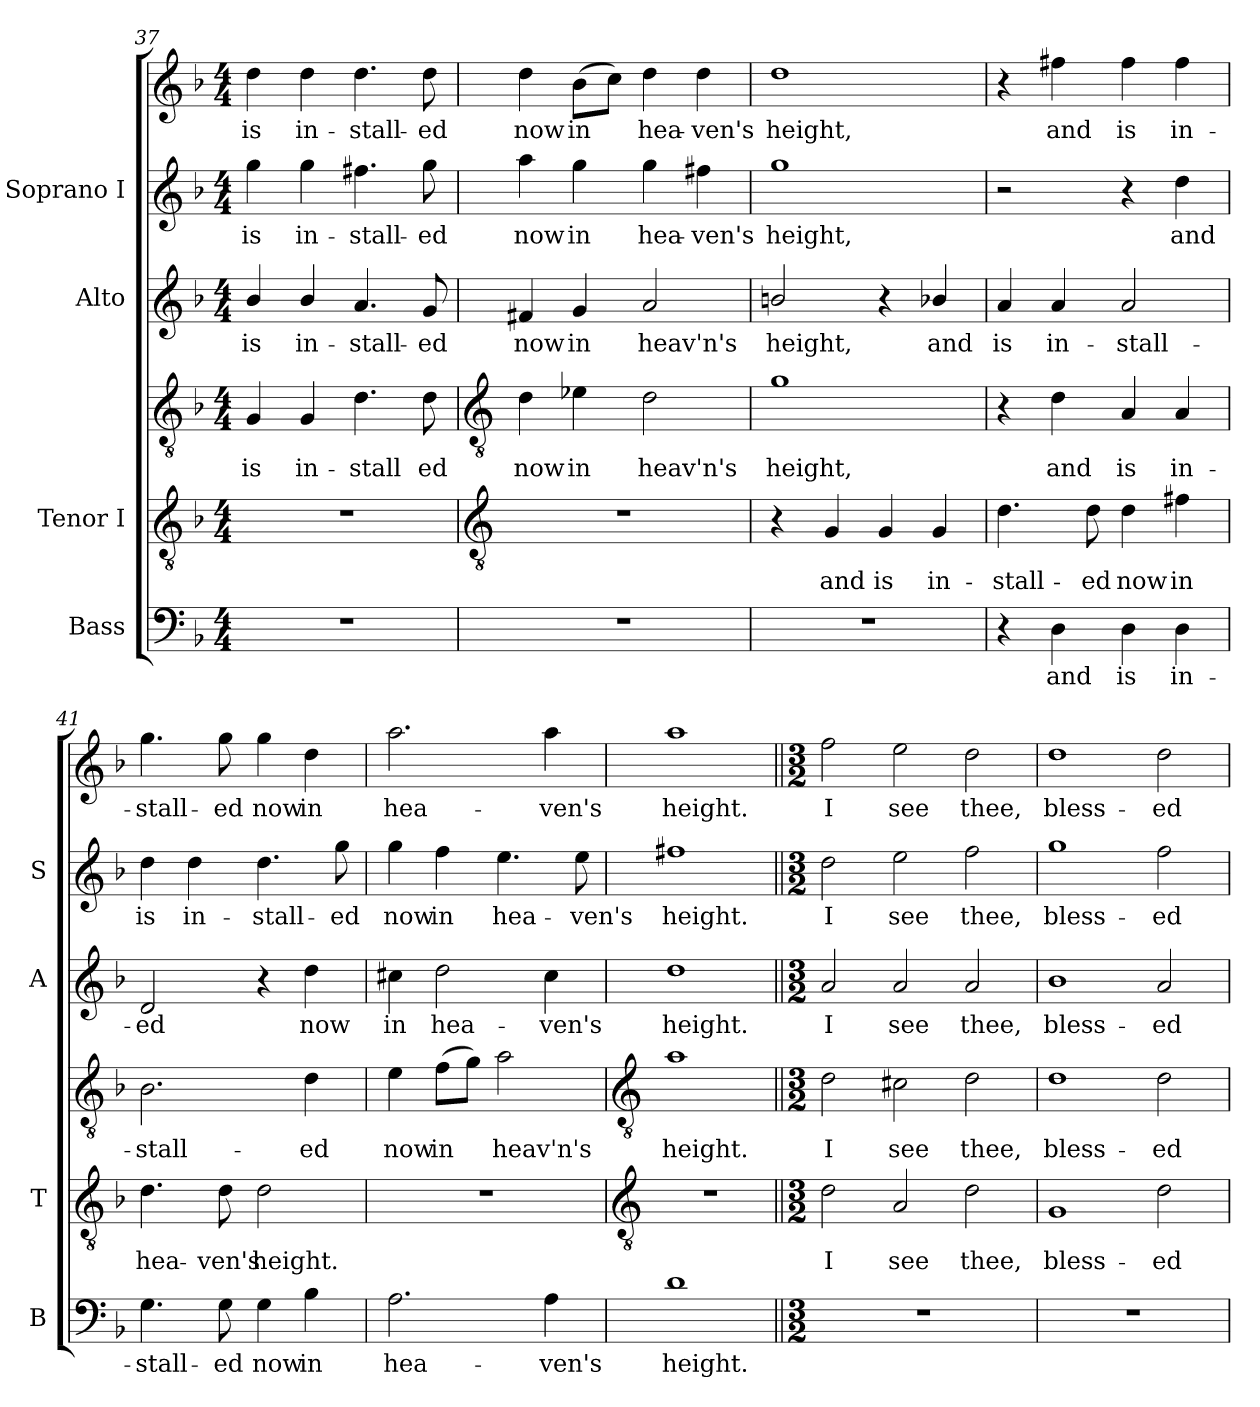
**kern	**text	**kern	**text	**kern	**text	**kern	**text	**kern	**text	**kern	**text
*part4	*part4	*part3	*part3	*part3	*part3	*part2	*part2	*part1	*part1	*part1	*part1
*staff6	*staff6	*staff5	*staff5	*staff4	*staff4	*staff3	*staff3	*staff2	*staff2	*staff1	*staff1
*I"Bass	*	*I"Tenor I	*	*	*	*I"Alto	*	*I"Soprano I	*	*	*
*I'B	*	*I'T	*	*	*	*I'A	*	*I'S	*	*	*
*clefF4	*	*clefGv2	*	*clefGv2	*	*clefG2	*	*clefG2	*	*clefG2	*
*k[b-]	*	*k[b-]	*	*k[b-]	*	*k[b-]	*	*k[b-]	*	*k[b-]	*
*F:	*	*F:	*	*F:	*	*F:	*	*F:	*	*F:	*
*M4/4	*	*M4/4	*	*M4/4	*	*M4/4	*	*M4/4	*	*M4/4	*
=37	=37	=37	=37	=37	=37	=37	=37	=37	=37	=37	=37
!	!	!	!	!	!LO:LY:b	!	!LO:LY:b	!	!LO:LY:b	!	!LO:LY:b
1r	.	1r	.	4G	is	4b-/	is	4gg	is	4dd	is
!	!	!	!	!	!LO:LY:b	!	!LO:LY:b	!	!LO:LY:b	!	!LO:LY:b
.	.	.	.	4G	in-	4b-/	in-	4gg	in-	4dd	in-
!	!	!	!	!	!LO:LY:b	!	!LO:LY:b	!	!LO:LY:b	!	!LO:LY:b
.	.	.	.	4.d	-stall	4.a	-stall-	4.ff#X	-stall-	4.dd	-stall-
!	!	!	!	!	!LO:LY:b	!	!LO:LY:b	!	!LO:LY:b	!	!LO:LY:b
.	.	.	.	8d	-ed	8g	-ed	8gg	-ed	8dd	-ed
!!LO:LB:g=z
=38	=38	=38	=38	=38	=38	=38	=38	=38	=38	=38	=38
*	*	*clefGv2	*	*clefGv2	*	*	*	*	*	*	*
!	!	!	!	!	!LO:LY:b	!	!LO:LY:b	!	!LO:LY:b	!	!LO:LY:b
1r	.	1r	.	4d	now	4f#X	now	4aa	now	4dd	now
!	!	!	!	!	!LO:LY:b	!	!LO:LY:b	!	!LO:LY:b	!	!LO:LY:b
.	.	.	.	4e-X	in	4g	in	4gg	in	(>8b-L	in
.	.	.	.	.	.	.	.	.	.	8ccJ)	.
!	!	!	!	!	!LO:LY:b	!	!LO:LY:b	!	!LO:LY:b	!	!LO:LY:b
.	.	.	.	2d	heav'n's	2a	heav'n's	4gg	hea-	4dd	hea-
!	!	!	!	!	!	!	!	!	!LO:LY:b	!	!LO:LY:b
.	.	.	.	.	.	.	.	4ff#X	-ven's	4dd	-ven's
=39	=39	=39	=39	=39	=39	=39	=39	=39	=39	=39	=39
!	!	!	!	!	!LO:LY:b	!	!LO:LY:b	!	!LO:LY:b	!	!LO:LY:b
1r	.	4r	.	1g	height,	2bn/	height,	1gg	height,	1dd	height,
!	!	!	!LO:LY:b	!	!	!	!	!	!	!	!
.	.	4G	and	.	.	.	.	.	.	.	.
!	!	!	!LO:LY:b	!	!	!	!	!	!	!	!
.	.	4G	is	.	.	4r	.	.	.	.	.
!	!	!	!LO:LY:b	!	!	!	!LO:LY:b	!	!	!	!
.	.	4G	in-	.	.	4b-X/	and	.	.	.	.
=40	=40	=40	=40	=40	=40	=40	=40	=40	=40	=40	=40
!	!	!	!LO:LY:b	!	!	!	!LO:LY:b	!	!	!	!
4r	.	4.d	-stall-	4r	.	4a	is	2r	.	4r	.
!	!LO:LY:b	!	!	!	!LO:LY:b	!	!LO:LY:b	!	!	!	!LO:LY:b
4D	and	.	.	4d	-and	4a	in-	.	.	4ff#X	and
!	!	!	!LO:LY:b	!	!	!	!	!	!	!	!
.	.	8d	-ed	.	.	.	.	.	.	.	.
!	!LO:LY:b	!	!LO:LY:b	!	!LO:LY:b	!	!LO:LY:b	!	!	!	!LO:LY:b
4D	is	4d	now	4A	is	2a	-stall-	4r	.	4ff#	is
!	!LO:LY:b	!	!LO:LY:b	!	!LO:LY:b	!	!	!	!LO:LY:b	!	!LO:LY:b
4D	in-	4f#X	in	4A	in-	.	.	4dd	-and	4ff#	in-
=41	=41	=41	=41	=41	=41	=41	=41	=41	=41	=41	=41
!	!LO:LY:b	!	!LO:LY:b	!	!LO:LY:b	!	!LO:LY:b	!	!LO:LY:b	!	!LO:LY:b
4.G	-stall-	4.d	hea-	2.B-	stall-	2d	-ed	4dd	is	4.gg	stall-
!	!	!	!	!	!	!	!	!	!LO:LY:b	!	!
.	.	.	.	.	.	.	.	4dd	in-	.	.
!	!LO:LY:b	!	!LO:LY:b	!	!	!	!	!	!	!	!LO:LY:b
8G	-ed	8d	-ven's	.	.	.	.	.	.	8gg	-ed
!	!LO:LY:b	!	!LO:LY:b	!	!	!	!	!	!LO:LY:b	!	!LO:LY:b
4G	now	2d	height.	.	.	4r	.	4.dd	-stall-	4gg	now
!	!LO:LY:b	!	!	!	!LO:LY:b	!	!LO:LY:b	!	!	!	!LO:LY:b
4B-	in	.	.	4d	-ed	4dd	now	.	.	4dd	in
!	!	!	!	!	!	!	!	!	!LO:LY:b	!	!
.	.	.	.	.	.	.	.	8gg	-ed	.	.
=42	=42	=42	=42	=42	=42	=42	=42	=42	=42	=42	=42
!	!LO:LY:b	!	!	!	!LO:LY:b	!	!LO:LY:b	!	!LO:LY:b	!	!LO:LY:b
2.A	hea-	1r	.	4e	now	4cc#X	in	4gg	now	2.aa	hea-
!	!	!	!	!	!LO:LY:b	!	!LO:LY:b	!	!LO:LY:b	!	!
.	.	.	.	(>8fL	in	2dd	hea-	4ff	in	.	.
.	.	.	.	8gJ)	.	.	.	.	.	.	.
!	!	!	!	!	!LO:LY:b	!	!	!	!LO:LY:b	!	!
.	.	.	.	2a	heav'n's	.	.	4.ee	hea-	.	.
!	!LO:LY:b	!	!	!	!	!	!LO:LY:b	!	!	!	!LO:LY:b
4A	-ven's	.	.	.	.	4cc#	-ven's	.	.	4aa	-ven's
!	!	!	!	!	!	!	!	!	!LO:LY:b	!	!
.	.	.	.	.	.	.	.	8ee	-ven's	.	.
!!LO:LB:g=z
=43	=43	=43	=43	=43	=43	=43	=43	=43	=43	=43	=43
*	*	*clefGv2	*	*clefGv2	*	*	*	*	*	*	*
!	!LO:LY:b	!	!	!	!LO:LY:b	!	!LO:LY:b	!	!LO:LY:b	!	!LO:LY:b
1d	height.	1r	.	1a	height.	1dd	height.	1ff#X	height.	1aa	height.
=44||	=44||	=44||	=44||	=44||	=44||	=44||	=44||	=44||	=44||	=44||	=44||
*M3/2	*	*M3/2	*	*M3/2	*	*M3/2	*	*M3/2	*	*M3/2	*
!LO:N:vis=1	!	!	!LO:LY:b	!	!LO:LY:b	!	!LO:LY:b	!	!LO:LY:b	!	!LO:LY:b
1.r	.	2d	I	2d	I	2a	I	2dd	I	2ff	I
!	!	!	!LO:LY:b	!	!LO:LY:b	!	!LO:LY:b	!	!LO:LY:b	!	!LO:LY:b
.	.	2A	see	2c#X	see	2a	see	2ee	see	2ee	see
!	!	!	!LO:LY:b	!	!LO:LY:b	!	!LO:LY:b	!	!LO:LY:b	!	!LO:LY:b
.	.	2d	thee,	2d	thee,	2a	thee,	2ff	thee,	2dd	thee,
=45	=45	=45	=45	=45	=45	=45	=45	=45	=45	=45	=45
!LO:N:vis=1	!	!	!LO:LY:b	!	!LO:LY:b	!	!LO:LY:b	!	!LO:LY:b	!	!LO:LY:b
1.r	.	1G	bless-	1d	bless-	1b-	bless-	1gg	bless-	1dd	bless-
!	!	!	!LO:LY:b	!	!LO:LY:b	!	!LO:LY:b	!	!LO:LY:b	!	!LO:LY:b
.	.	2d	-ed	2d	-ed	2a	-ed	2ff	-ed	2dd	-ed
=	=	=	=	=	=	=	=	=	=	=	=
*-	*-	*-	*-	*-	*-	*-	*-	*-	*-	*-	*-
